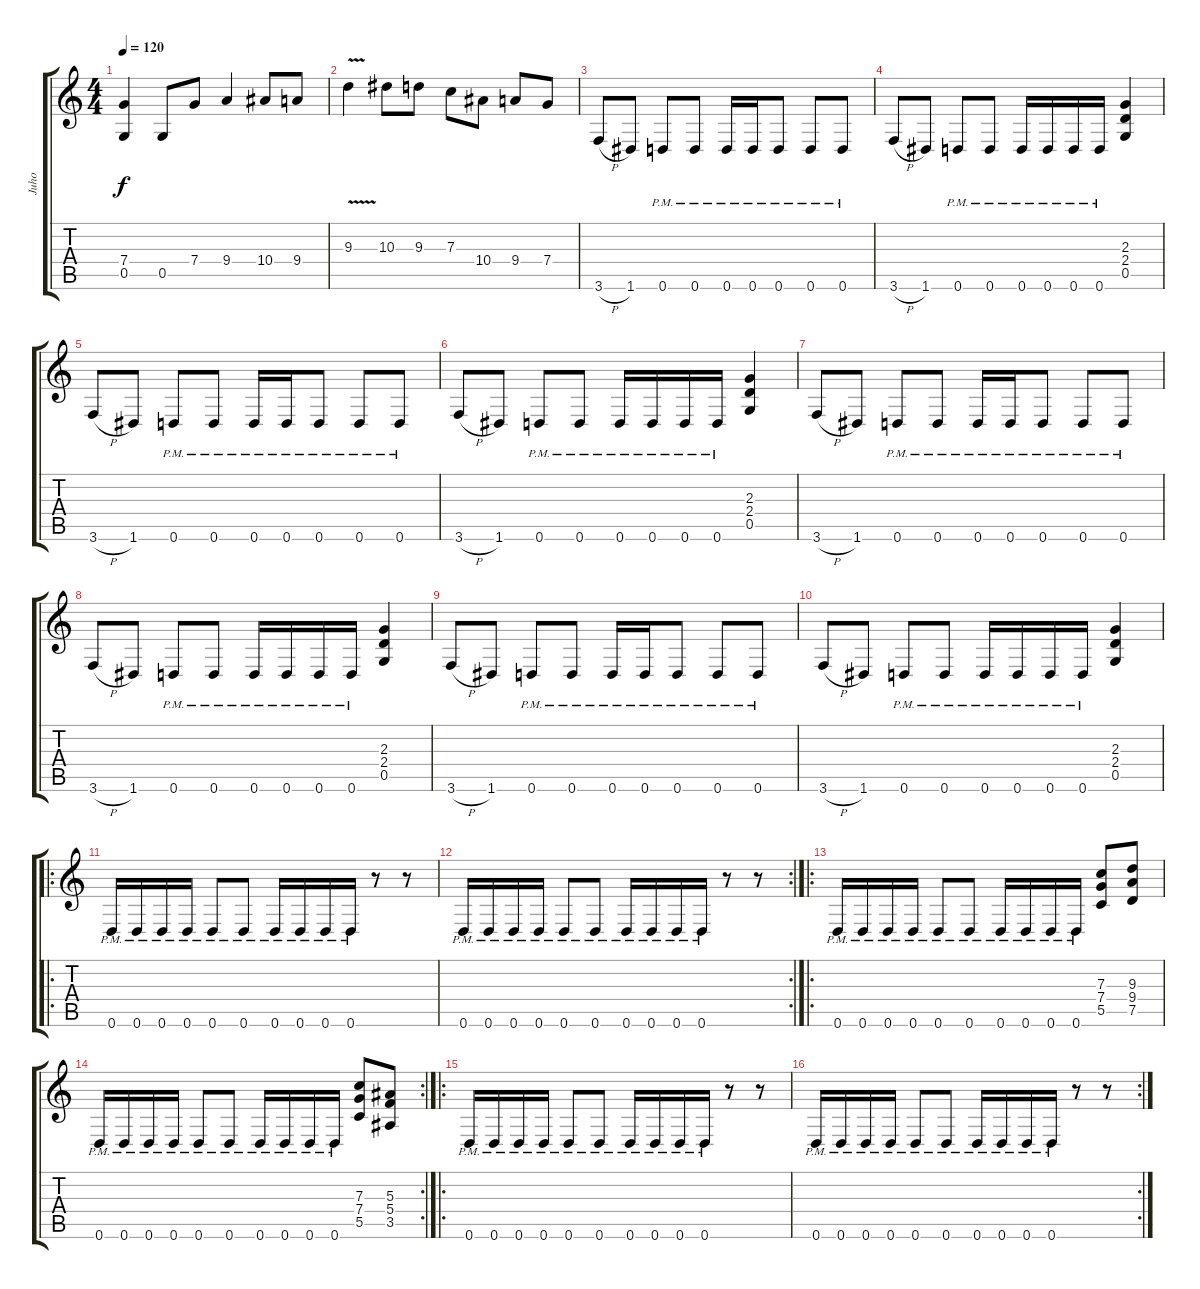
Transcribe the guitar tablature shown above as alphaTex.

\track ("Juho" "Juho") {instrument electricguitarclean}
\staff {score tabs}
\tuning (D4 A3 F3 C3 G2 D2) {hide}
\ts (4 4)
\tempo 120
\clef g2
\ks c
(7.4 0.5).4{dy f} 0.5.8 7.4.8 9.4.4 10.4.8 9.4.8 |
9.3{v}.4 10.3.8 9.3.8 7.3.8 10.4.8 9.4.8 7.4.8 |
3.6{h}.8 1.6.8 0.6{pm}.8 0.6{pm}.8 0.6{pm}.16 0.6{pm}.16 0.6{pm}.8 0.6{pm}.8 0.6{pm}.8 |
3.6{h}.8 1.6.8 0.6{pm}.8 0.6{pm}.8 0.6{pm}.16 0.6{pm}.16 0.6{pm}.16 0.6{pm}.16 (2.3 2.4 0.5).4 |
3.6{h}.8 1.6.8 0.6{pm}.8 0.6{pm}.8 0.6{pm}.16 0.6{pm}.16 0.6{pm}.8 0.6{pm}.8 0.6{pm}.8 |
3.6{h}.8 1.6.8 0.6{pm}.8 0.6{pm}.8 0.6{pm}.16 0.6{pm}.16 0.6{pm}.16 0.6{pm}.16 (2.3 2.4 0.5).4 |
3.6{h}.8 1.6.8 0.6{pm}.8 0.6{pm}.8 0.6{pm}.16 0.6{pm}.16 0.6{pm}.8 0.6{pm}.8 0.6{pm}.8 |
3.6{h}.8 1.6.8 0.6{pm}.8 0.6{pm}.8 0.6{pm}.16 0.6{pm}.16 0.6{pm}.16 0.6{pm}.16 (2.3 2.4 0.5).4 |
3.6{h}.8 1.6.8 0.6{pm}.8 0.6{pm}.8 0.6{pm}.16 0.6{pm}.16 0.6{pm}.8 0.6{pm}.8 0.6{pm}.8 |
3.6{h}.8 1.6.8 0.6{pm}.8 0.6{pm}.8 0.6{pm}.16 0.6{pm}.16 0.6{pm}.16 0.6{pm}.16 (2.3 2.4 0.5).4 |
\ro
0.6{pm}.16 0.6{pm}.16 0.6{pm}.16 0.6{pm}.16 0.6{pm}.8 0.6{pm}.8 0.6{pm}.16 0.6{pm}.16 0.6{pm}.16 0.6{pm}.16 r.8 r.8 |
\rc 2
0.6{pm}.16 0.6{pm}.16 0.6{pm}.16 0.6{pm}.16 0.6{pm}.8 0.6{pm}.8 0.6{pm}.16 0.6{pm}.16 0.6{pm}.16 0.6{pm}.16 r.8 r.8 |
\ro
0.6{pm}.16 0.6{pm}.16 0.6{pm}.16 0.6{pm}.16 0.6{pm}.8 0.6{pm}.8 0.6{pm}.16 0.6{pm}.16 0.6{pm}.16 0.6{pm}.16 (7.3 7.4 5.5).8 (9.3 9.4 7.5).8 |
\rc 2
0.6{pm}.16 0.6{pm}.16 0.6{pm}.16 0.6{pm}.16 0.6{pm}.8 0.6{pm}.8 0.6{pm}.16 0.6{pm}.16 0.6{pm}.16 0.6{pm}.16 (7.3 7.4 5.5).8 (5.3 5.4 3.5).8 |
\ro
0.6{pm}.16 0.6{pm}.16 0.6{pm}.16 0.6{pm}.16 0.6{pm}.8 0.6{pm}.8 0.6{pm}.16 0.6{pm}.16 0.6{pm}.16 0.6{pm}.16 r.8 r.8 |
\rc 2
0.6{pm}.16 0.6{pm}.16 0.6{pm}.16 0.6{pm}.16 0.6{pm}.8 0.6{pm}.8 0.6{pm}.16 0.6{pm}.16 0.6{pm}.16 0.6{pm}.16 r.8 r.8
